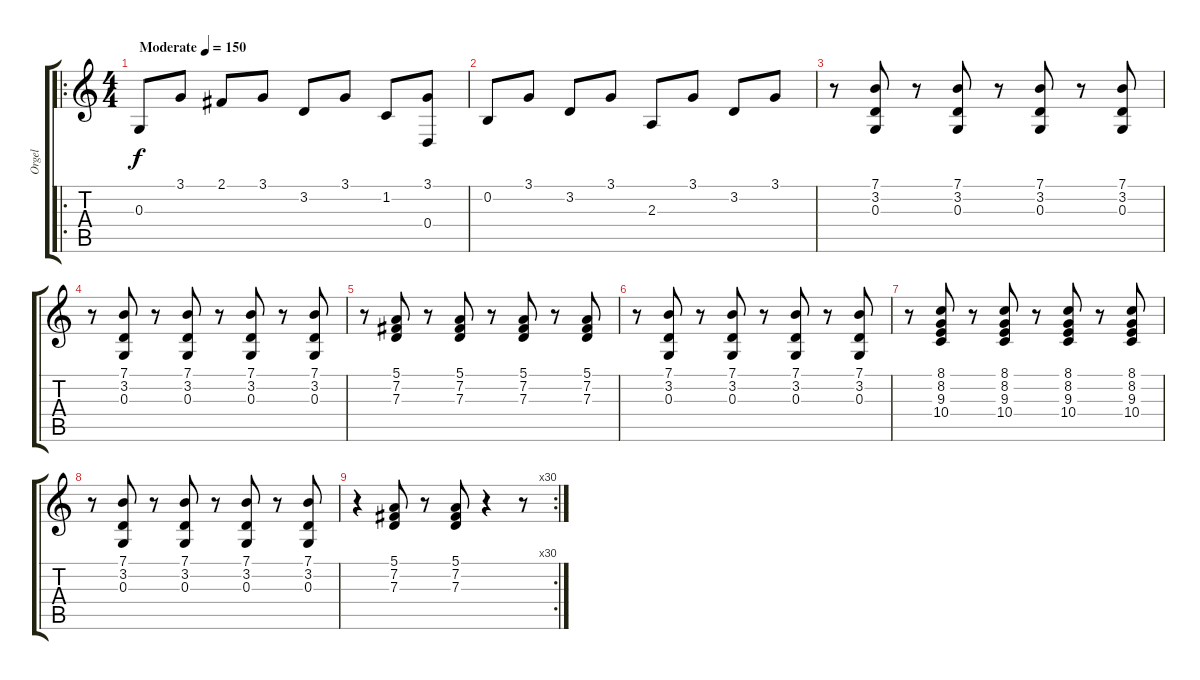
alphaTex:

\track ("Orgel" "Orgel") {instrument drawbarorgan}
\staff {score tabs}
\tuning (E4 B3 G3 D3 A2 E2) {hide}
\ro
\ts (4 4)
\tempo (150 "Moderate")
\clef g2
\ks c
0.3.8{dy f instrument drawbarorgan} 3.1.8 2.1.8 3.1.8 3.2.8 3.1.8 1.2.8 (3.1 0.4).8 |
0.2.8 3.1.8 3.2.8 3.1.8 2.3.8 3.1.8 3.2.8 3.1.8 |
r.8 (7.1 3.2 0.3).8 r.8 (7.1 3.2 0.3).8 r.8 (7.1 3.2 0.3).8 r.8 (7.1 3.2 0.3).8 |
r.8 (7.1 3.2 0.3).8 r.8 (7.1 3.2 0.3).8 r.8 (7.1 3.2 0.3).8 r.8 (7.1 3.2 0.3).8 |
r.8 (5.1 7.2 7.3).8 r.8 (5.1 7.2 7.3).8 r.8 (5.1 7.2 7.3).8 r.8 (5.1 7.2 7.3).8 |
r.8 (7.1 3.2 0.3).8 r.8 (7.1 3.2 0.3).8 r.8 (7.1 3.2 0.3).8 r.8 (7.1 3.2 0.3).8 |
r.8 (8.1 8.2 9.3 10.4).8 r.8 (8.1 8.2 9.3 10.4).8 r.8 (8.1 8.2 9.3 10.4).8 r.8 (8.1 8.2 9.3 10.4).8 |
r.8 (7.1 3.2 0.3).8 r.8 (7.1 3.2 0.3).8 r.8 (7.1 3.2 0.3).8 r.8 (7.1 3.2 0.3).8 |
\rc 30
r.4 (5.1 7.2 7.3).8 r.8 (5.1 7.2 7.3).8 r.4 r.8
